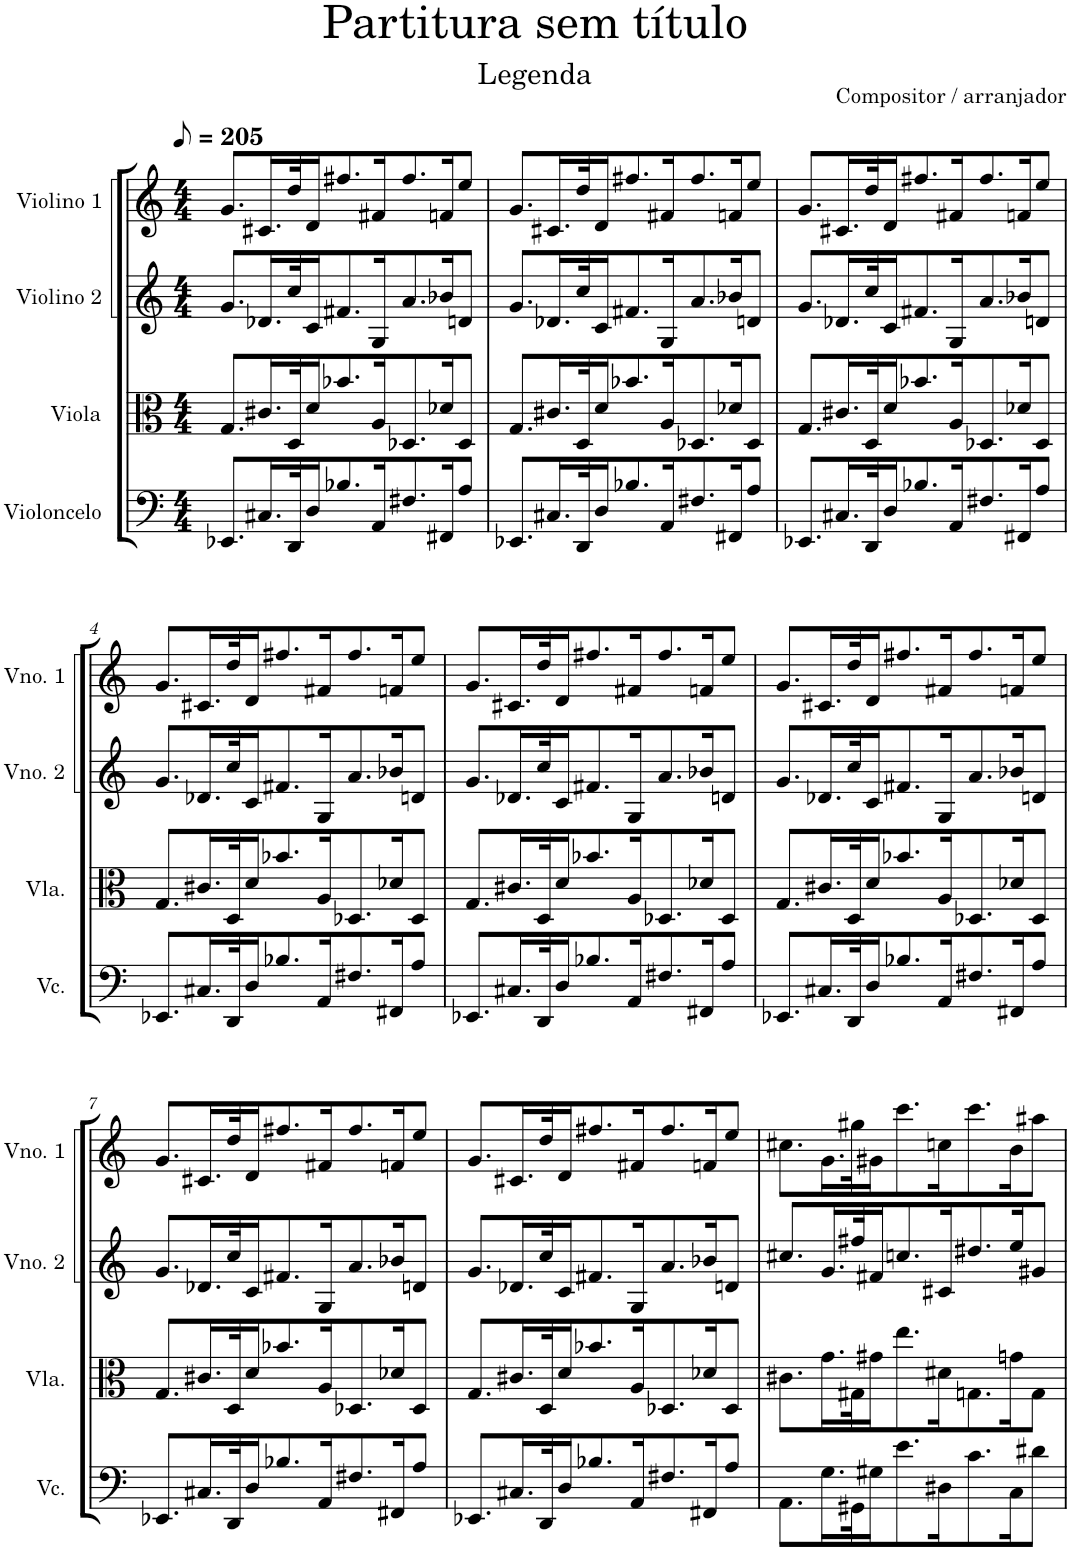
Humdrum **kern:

**kern	**kern	**kern	**kern
*part4	*part3	*part2	*part1
*staff4	*staff3	*staff2	*staff1
*I"Violoncelo	*I"Viola	*I"Violino 2	*I"Violino 1
*I'Vc.	*I'Vla.	*I'Vno. 2	*I'Vno. 1
*clefF4	*clefC3	*clefG2	*clefG2
*k[]	*k[]	*k[]	*k[]
*M4/4	*M4/4	*M4/4	*M4/4
*MM103	*MM103	*MM103	*MM103
=1	=1	=1	=1
8.EE-X/L	8.G/L	8.g/L	8.g/L
16.C#X/L	16.c#X/L	16.d-X/L	16.c#X/L
32DD/K	32D/K	32cc/K	32dd/K
16D/J	16d/J	16c/J	16d/J
8.B-X/	8.b-X/	8.f#X/	8.ff#X/
16AA/K	16A/K	16G/K	16f#X/K
8.F#X/	8.D-X/	8.a/	8.ff#/
16FF#X/K	16d-X/K	16b-X/K	16fn/K
8A/J	8D-/J	8dn/J	8ee/J
=2	=2	=2	=2
8.EE-X/L	8.G/L	8.g/L	8.g/L
16.C#X/L	16.c#X/L	16.d-X/L	16.c#X/L
32DD/K	32D/K	32cc/K	32dd/K
16D/J	16d/J	16c/J	16d/J
8.B-X/	8.b-X/	8.f#X/	8.ff#X/
16AA/K	16A/K	16G/K	16f#X/K
8.F#X/	8.D-X/	8.a/	8.ff#/
16FF#X/K	16d-X/K	16b-X/K	16fn/K
8A/J	8D-/J	8dn/J	8ee/J
=3	=3	=3	=3
8.EE-X/L	8.G/L	8.g/L	8.g/L
16.C#X/L	16.c#X/L	16.d-X/L	16.c#X/L
32DD/K	32D/K	32cc/K	32dd/K
16D/J	16d/J	16c/J	16d/J
8.B-X/	8.b-X/	8.f#X/	8.ff#X/
16AA/K	16A/K	16G/K	16f#X/K
8.F#X/	8.D-X/	8.a/	8.ff#/
16FF#X/K	16d-X/K	16b-X/K	16fn/K
8A/J	8D-/J	8dn/J	8ee/J
!!LO:LB:g=z
=4	=4	=4	=4
8.EE-X/L	8.G/L	8.g/L	8.g/L
16.C#X/L	16.c#X/L	16.d-X/L	16.c#X/L
32DD/K	32D/K	32cc/K	32dd/K
16D/J	16d/J	16c/J	16d/J
8.B-X/	8.b-X/	8.f#X/	8.ff#X/
16AA/K	16A/K	16G/K	16f#X/K
8.F#X/	8.D-X/	8.a/	8.ff#/
16FF#X/K	16d-X/K	16b-X/K	16fn/K
8A/J	8D-/J	8dn/J	8ee/J
=5	=5	=5	=5
8.EE-X/L	8.G/L	8.g/L	8.g/L
16.C#X/L	16.c#X/L	16.d-X/L	16.c#X/L
32DD/K	32D/K	32cc/K	32dd/K
16D/J	16d/J	16c/J	16d/J
8.B-X/	8.b-X/	8.f#X/	8.ff#X/
16AA/K	16A/K	16G/K	16f#X/K
8.F#X/	8.D-X/	8.a/	8.ff#/
16FF#X/K	16d-X/K	16b-X/K	16fn/K
8A/J	8D-/J	8dn/J	8ee/J
=6	=6	=6	=6
8.EE-X/L	8.G/L	8.g/L	8.g/L
16.C#X/L	16.c#X/L	16.d-X/L	16.c#X/L
32DD/K	32D/K	32cc/K	32dd/K
16D/J	16d/J	16c/J	16d/J
8.B-X/	8.b-X/	8.f#X/	8.ff#X/
16AA/K	16A/K	16G/K	16f#X/K
8.F#X/	8.D-X/	8.a/	8.ff#/
16FF#X/K	16d-X/K	16b-X/K	16fn/K
8A/J	8D-/J	8dn/J	8ee/J
!!LO:LB:g=z
=7	=7	=7	=7
8.EE-X/L	8.G/L	8.g/L	8.g/L
16.C#X/L	16.c#X/L	16.d-X/L	16.c#X/L
32DD/K	32D/K	32cc/K	32dd/K
16D/J	16d/J	16c/J	16d/J
8.B-X/	8.b-X/	8.f#X/	8.ff#X/
16AA/K	16A/K	16G/K	16f#X/K
8.F#X/	8.D-X/	8.a/	8.ff#/
16FF#X/K	16d-X/K	16b-X/K	16fn/K
8A/J	8D-/J	8dn/J	8ee/J
=8	=8	=8	=8
8.EE-X/L	8.G/L	8.g/L	8.g/L
16.C#X/L	16.c#X/L	16.d-X/L	16.c#X/L
32DD/K	32D/K	32cc/K	32dd/K
16D/J	16d/J	16c/J	16d/J
8.B-X/	8.b-X/	8.f#X/	8.ff#X/
16AA/K	16A/K	16G/K	16f#X/K
8.F#X/	8.D-X/	8.a/	8.ff#/
16FF#X/K	16d-X/K	16b-X/K	16fn/K
8A/J	8D-/J	8dn/J	8ee/J
=9	=9	=9	=9
8.AA\L	8.c#X\L	8.cc#X/L	8.cc#X\L
16.G\L	16.g\L	16.g/L	16.g\L
32GG#X\K	32G#X\K	32ff#X/K	32gg#X\K
16G#X\J	16g#X\J	16f#X/J	16g#X\J
8.e\	8.ee\	8.ccn/	8.ccc\
16D#X\K	16d#X\K	16c#X/K	16ccn\K
8.c\	8.Gn\	8.dd#X/	8.ccc\
16C\K	16gn\K	16ee/K	16b\K
8d#X\J	8G\J	8g#X/J	8aa#X\J
=	=	=	=
*-	*-	*-	*-
